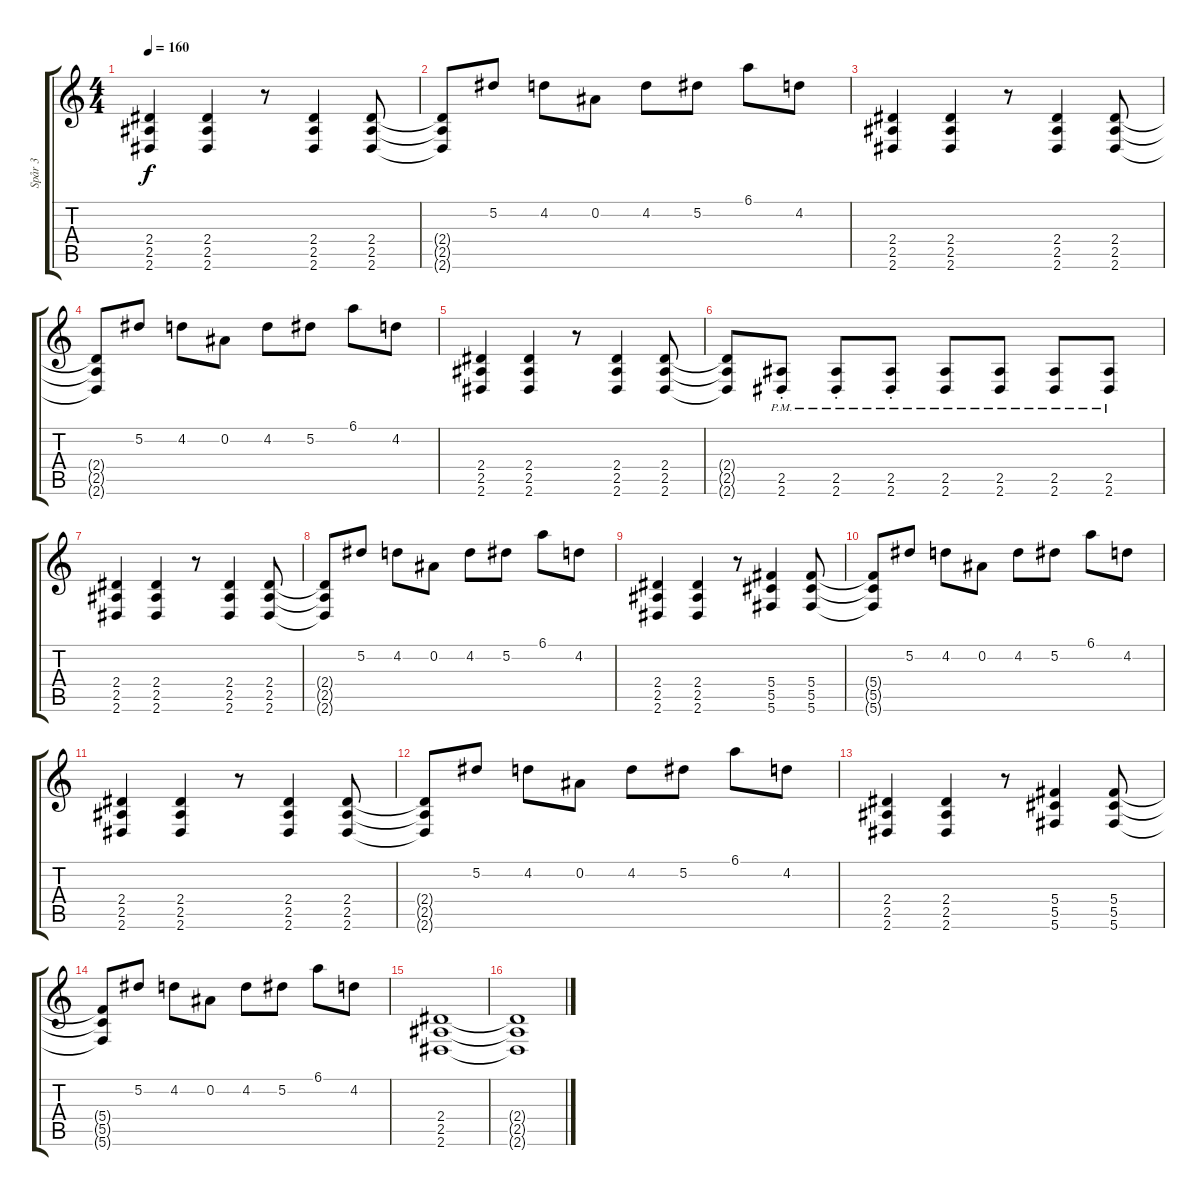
\track ("Spår 3" "Spår 3") {instrument distortionguitar}
\staff {score tabs}
\tuning (Eb4 Bb3 Gb3 Db3 Ab2 Db2) {hide}
\ts (4 4)
\tempo 160
\clef g2
\ks c
(2.4 2.5 2.6).4{dy f} (2.4 2.5 2.6).4 r.8 (2.4 2.5 2.6).4 (2.4 2.5 2.6).8 |
(2.4{t} 2.5{t} 2.6{t}).8 5.2.8 4.2.8 0.2.8 4.2.8 5.2.8 6.1.8 4.2.8 |
(2.4 2.5 2.6).4 (2.4 2.5 2.6).4 r.8 (2.4 2.5 2.6).4 (2.4 2.5 2.6).8 |
(2.4{t} 2.5{t} 2.6{t}).8 5.2.8 4.2.8 0.2.8 4.2.8 5.2.8 6.1.8 4.2.8 |
(2.4 2.5 2.6).4 (2.4 2.5 2.6).4 r.8 (2.4 2.5 2.6).4 (2.4 2.5 2.6).8 |
(2.4{t} 2.5{t} 2.6{t}).8 (2.5{pm st} 2.6{pm st}).8 (2.5{pm st} 2.6{pm st}).8 (2.5{pm st} 2.6{pm st}).8 (2.5{pm} 2.6{pm}).8 (2.5{pm} 2.6{pm}).8 (2.5{pm} 2.6{pm}).8 (2.5{pm} 2.6{pm}).8 |
(2.4 2.5 2.6).4 (2.4 2.5 2.6).4 r.8 (2.4 2.5 2.6).4 (2.4 2.5 2.6).8 |
(2.4{t} 2.5{t} 2.6{t}).8 5.2.8 4.2.8 0.2.8 4.2.8 5.2.8 6.1.8 4.2.8 |
(2.4 2.5 2.6).4 (2.4 2.5 2.6).4 r.8 (5.4 5.5 5.6).4 (5.4 5.5 5.6).8 |
(5.4{t} 5.5{t} 5.6{t}).8 5.2.8 4.2.8 0.2.8 4.2.8 5.2.8 6.1.8 4.2.8 |
(2.4 2.5 2.6).4 (2.4 2.5 2.6).4 r.8 (2.4 2.5 2.6).4 (2.4 2.5 2.6).8 |
(2.4{t} 2.5{t} 2.6{t}).8 5.2.8 4.2.8 0.2.8 4.2.8 5.2.8 6.1.8 4.2.8 |
(2.4 2.5 2.6).4 (2.4 2.5 2.6).4 r.8 (5.4 5.5 5.6).4 (5.4 5.5 5.6).8 |
(5.4{t} 5.5{t} 5.6{t}).8 5.2.8 4.2.8 0.2.8 4.2.8 5.2.8 6.1.8 4.2.8 |
(2.4 2.5 2.6).1{volume 8} |
(2.4{t} 2.5{t} 2.6{t}).1
